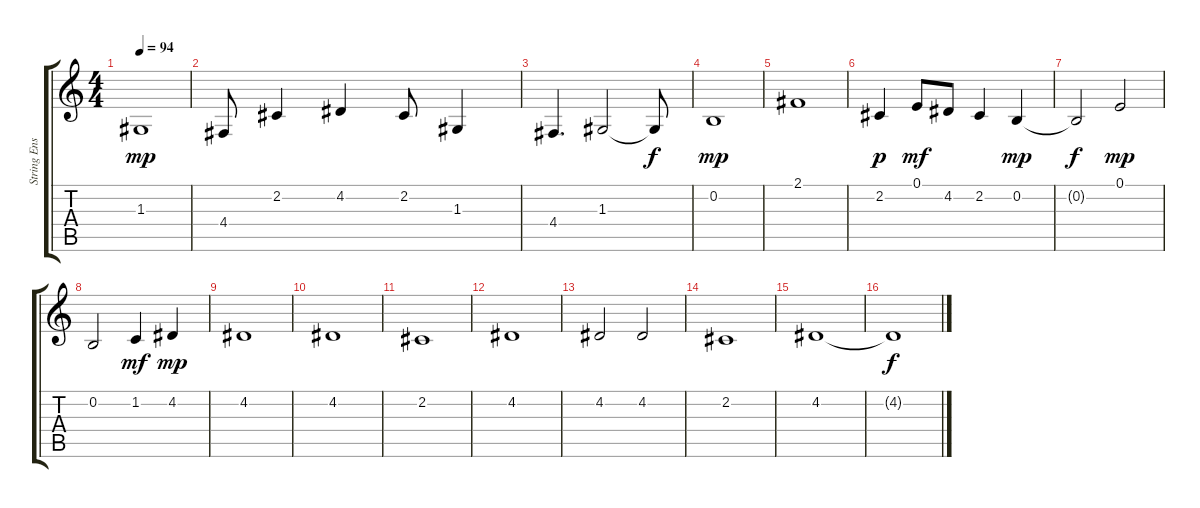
\track ("String Ensemble III" "String Ens") {instrument stringensemble1}
\staff {score tabs}
\tuning (E4 B3 G3 D3 A2 E2) {hide}
\ts (4 4)
\tempo 94
\clef g2
\ks c
1.3.1{dy mp} |
4.4.8 2.2.4 4.2.4 2.2.8 1.3.4 |
4.4.4{d} 1.3.2 1.3{t}.8{dy f} |
0.2.1{dy mp} |
2.1.1 |
2.2.4{dy p} 0.1.8{dy mf} 4.2.8 2.2.4 0.2.4{dy mp} |
0.2{t}.2{dy f} 0.1.2{dy mp} |
0.2.2 1.2.4{dy mf} 4.2.4{dy mp} |
4.2.1 |
4.2.1 |
2.2.1 |
4.2.1 |
4.2.2 4.2.2 |
2.2.1 |
4.2.1 |
4.2{t}.1{dy f}
